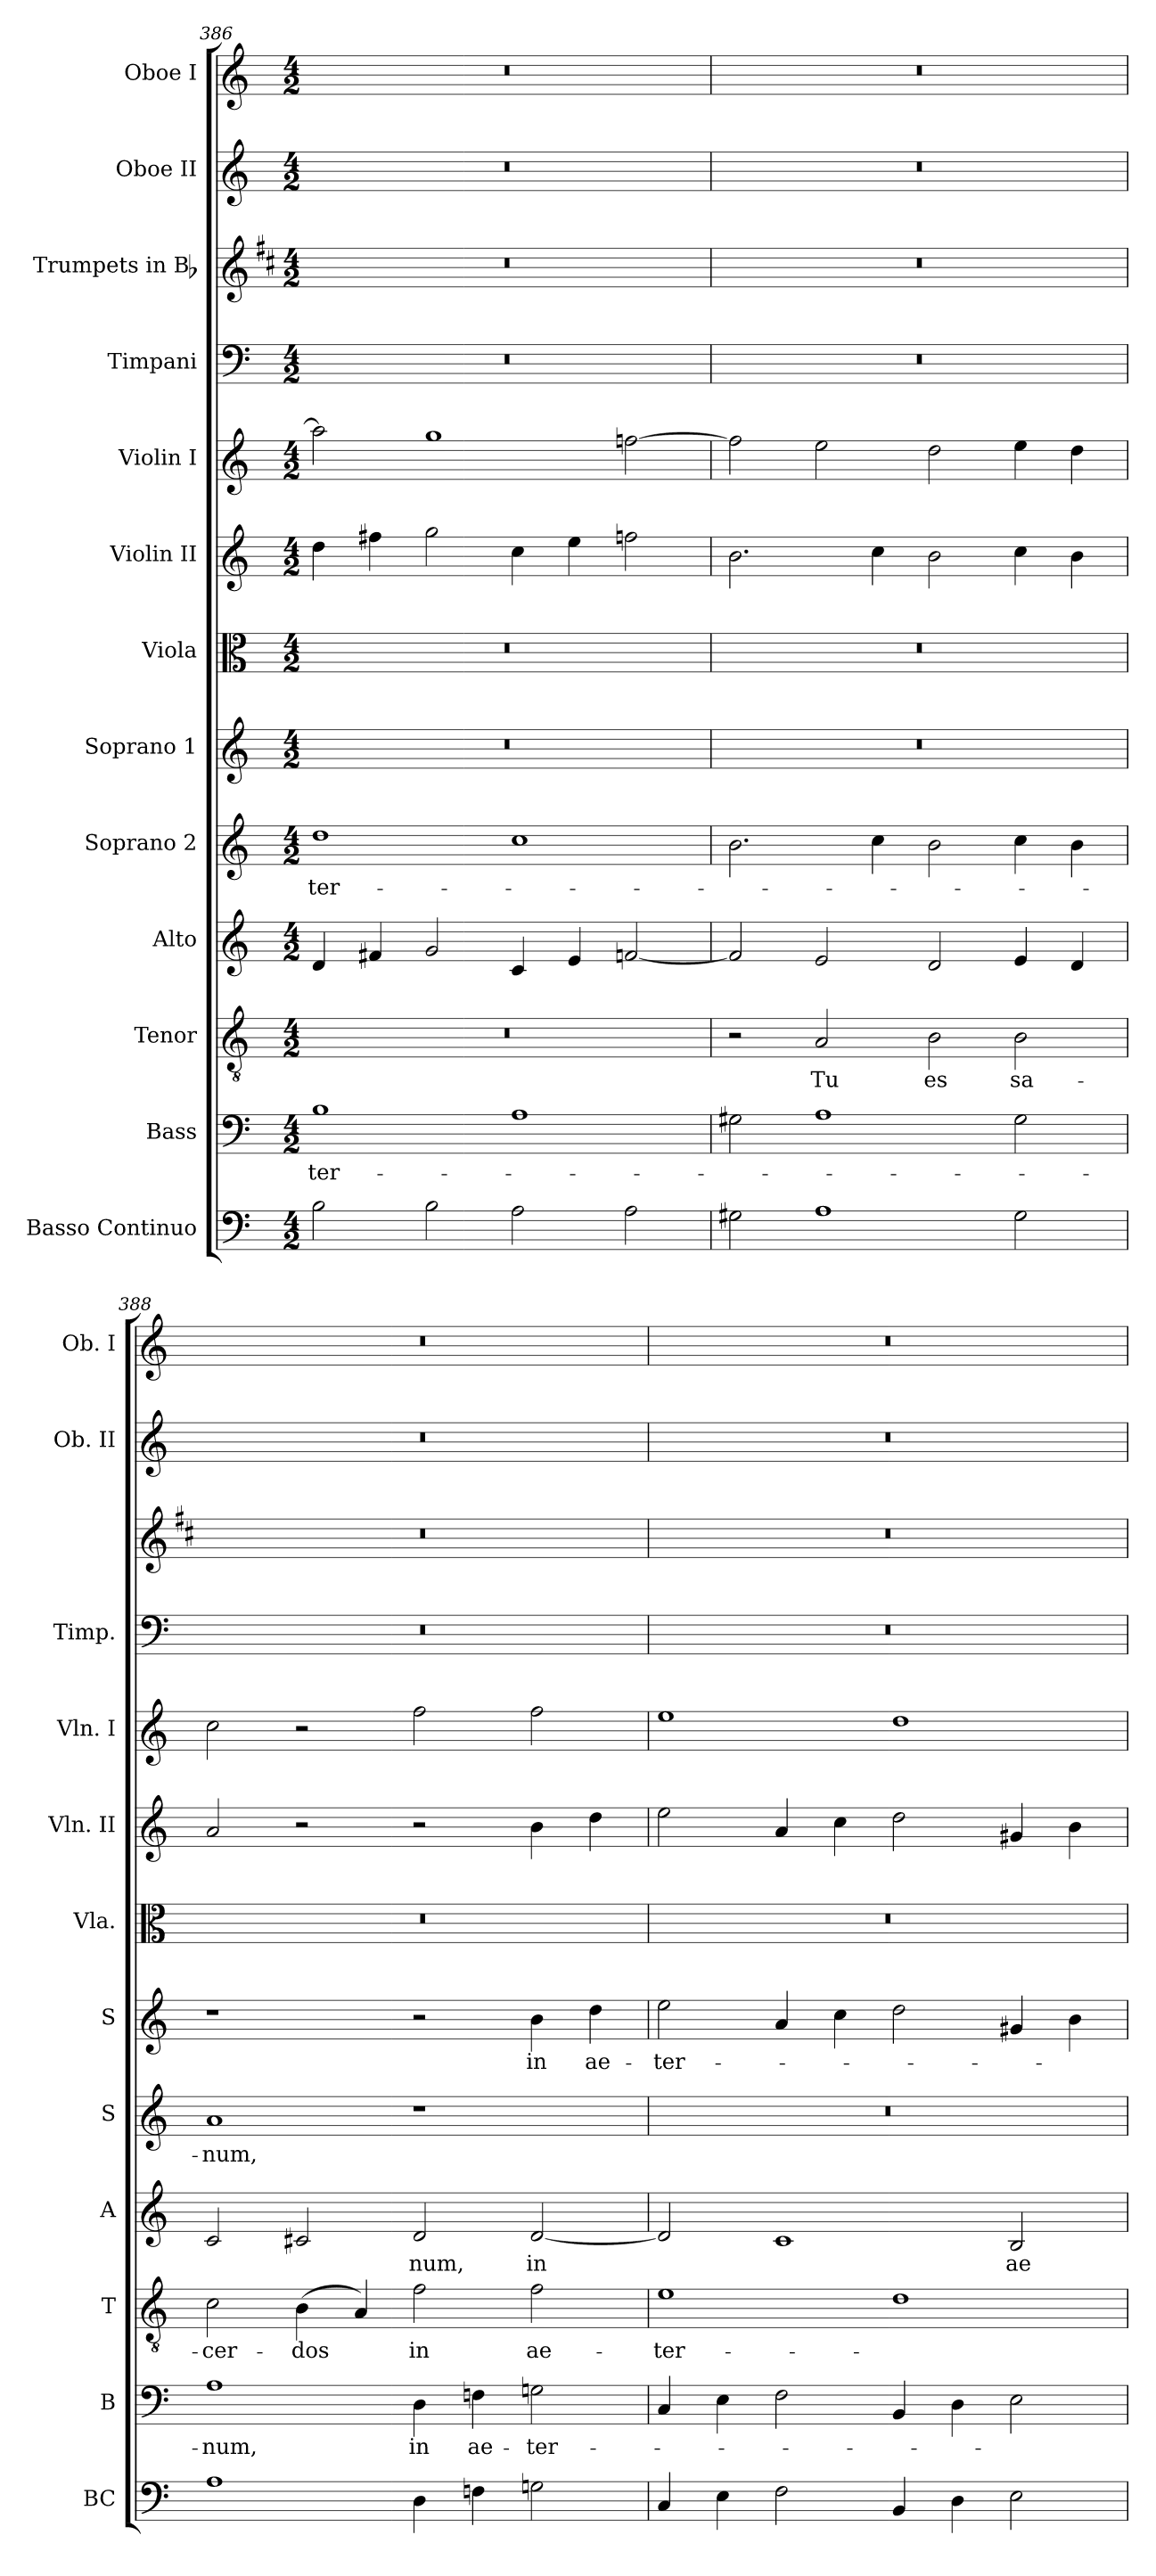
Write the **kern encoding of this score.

**kern	**kern	**text	**kern	**text	**kern	**text	**kern	**text	**kern	**text	**kern	**kern	**kern	**kern	**kern	**kern	**kern
*part13	*part12	*part12	*part11	*part11	*part10	*part10	*part9	*part9	*part8	*part8	*part7	*part6	*part5	*part4	*part3	*part2	*part1
*staff13	*staff12	*staff12	*staff11	*staff11	*staff10	*staff10	*staff9	*staff9	*staff8	*staff8	*staff7	*staff6	*staff5	*staff4	*staff3	*staff2	*staff1
*I"Basso Continuo	*I"Bass	*	*I"Tenor	*	*I"Alto	*	*I"Soprano 2	*	*I"Soprano 1	*	*I"Viola	*I"Violin II	*I"Violin I	*I"Timpani	*I"Trumpets in Bb	*I"Oboe II	*I"Oboe I
*I'BC	*I'B	*	*I'T	*	*I'A	*	*I'S	*	*I'S	*	*I'Vla.	*I'Vln. II	*I'Vln. I	*I'Timp.	*	*I'Ob. II	*I'Ob. I
*clefF4	*clefF4	*	*clefGv2	*	*clefG2	*	*clefG2	*	*clefG2	*	*clefC3	*clefG2	*clefG2	*clefF4	*clefG2	*clefG2	*clefG2
*	*	*	*	*	*	*	*	*	*	*	*	*	*	*	*ITrd1c2	*	*
*k[]	*k[]	*	*k[]	*	*k[]	*	*k[]	*	*k[]	*	*k[]	*k[]	*k[]	*k[]	*k[]	*k[]	*k[]
*C:	*C:	*	*C:	*	*C:	*	*C:	*	*C:	*	*C:	*C:	*C:	*C:	*C:	*C:	*C:
*M4/2	*M4/2	*	*M4/2	*	*M4/2	*	*M4/2	*	*M4/2	*	*M4/2	*M4/2	*M4/2	*M4/2	*M4/2	*M4/2	*M4/2
=386	=386	=386	=386	=386	=386	=386	=386	=386	=386	=386	=386	=386	=386	=386	=386	=386	=386
!	!	!LO:LY:b	!	!	!	!	!	!LO:LY:b	!	!	!	!	!	!	!	!	!
2B\	1B	-ter-	0r	.	4d/	.	1dd	-ter-	0r	.	0r	4dd\	2aa\]	0r	0r	0r	0r
.	.	.	.	.	4f#X/	.	.	.	.	.	.	4ff#X\	.	.	.	.	.
2B\	.	.	.	.	2g/	.	.	.	.	.	.	2gg\	1gg	.	.	.	.
2A\	1A	.	.	.	4c/	.	1cc	.	.	.	.	4cc\	.	.	.	.	.
.	.	.	.	.	4e/	.	.	.	.	.	.	4ee\	.	.	.	.	.
2A\	.	.	.	.	[2fn/	.	.	.	.	.	.	2ffn\	[2ffn\	.	.	.	.
!!LO:PB:g=z
=387	=387	=387	=387	=387	=387	=387	=387	=387	=387	=387	=387	=387	=387	=387	=387	=387	=387
2G#X\	2G#X\	.	2r	.	2f/]	.	2.b\	.	0r	.	0r	2.b\	2ff\]	0r	0r	0r	0r
!	!	!	!	!LO:LY:b	!	!	!	!	!	!	!	!	!	!	!	!	!
1A	1A	.	2A/	Tu	2e/	.	.	.	.	.	.	.	2ee\	.	.	.	.
.	.	.	.	.	.	.	4cc\	.	.	.	.	4cc\	.	.	.	.	.
!	!	!	!	!LO:LY:b	!	!	!	!	!	!	!	!	!	!	!	!	!
.	.	.	2B\	es	2d/	.	2b\	.	.	.	.	2b\	2dd\	.	.	.	.
!	!	!	!	!LO:LY:b	!	!	!	!	!	!	!	!	!	!	!	!	!
2G#\	2G#\	.	2B\	sa-	4e/	.	4cc\	.	.	.	.	4cc\	4ee\	.	.	.	.
.	.	.	.	.	4d/	.	4b\	.	.	.	.	4b\	4dd\	.	.	.	.
=388	=388	=388	=388	=388	=388	=388	=388	=388	=388	=388	=388	=388	=388	=388	=388	=388	=388
!	!	!LO:LY:b	!	!LO:LY:b	!	!	!	!LO:LY:b	!	!	!	!	!	!	!	!	!
1A	1A	-num,	2c\	-cer-	2c/	.	1a	-num,	1r	.	0r	2a/	2cc\	0r	0r	0r	0r
!	!	!	!	!LO:LY:b	!	!	!	!	!	!	!	!	!	!	!	!	!
.	.	.	(4B\	-dos	2c#X/	.	.	.	.	.	.	2r	2r	.	.	.	.
.	.	.	4A/)	.	.	.	.	.	.	.	.	.	.	.	.	.	.
!	!	!LO:LY:b	!	!LO:LY:b	!	!LO:LY:b	!	!	!	!	!	!	!	!	!	!	!
4D\	4D\	in	2f\	in	2d/	-num,	1r	.	2r	.	.	2r	2ff\	.	.	.	.
!	!	!LO:LY:b	!	!	!	!	!	!	!	!	!	!	!	!	!	!	!
4Fn\	4Fn\	ae-	.	.	.	.	.	.	.	.	.	.	.	.	.	.	.
!	!	!LO:LY:b	!	!LO:LY:b	!	!LO:LY:b	!	!	!	!LO:LY:b	!	!	!	!	!	!	!
2Gn\	2Gn\	-ter-	2f\	ae-	[2d/	in	.	.	4b\	in	.	4b\	2ff\	.	.	.	.
!	!	!	!	!	!	!	!	!	!	!LO:LY:b	!	!	!	!	!	!	!
.	.	.	.	.	.	.	.	.	4dd\	ae-	.	4dd\	.	.	.	.	.
=389	=389	=389	=389	=389	=389	=389	=389	=389	=389	=389	=389	=389	=389	=389	=389	=389	=389
!	!	!	!	!LO:LY:b	!	!	!	!	!	!LO:LY:b	!	!	!	!	!	!	!
4C/	4C/	.	1e	-ter-	2d/]	.	0r	.	2ee\	-ter-	0r	2ee\	1ee	0r	0r	0r	0r
4E\	4E\	.	.	.	.	.	.	.	.	.	.	.	.	.	.	.	.
2F\	2F\	.	.	.	1c	.	.	.	4a/	.	.	4a/	.	.	.	.	.
.	.	.	.	.	.	.	.	.	4cc\	.	.	4cc\	.	.	.	.	.
4BB/	4BB/	.	1d	.	.	.	.	.	2dd\	.	.	2dd\	1dd	.	.	.	.
4D\	4D\	.	.	.	.	.	.	.	.	.	.	.	.	.	.	.	.
!	!	!	!	!	!	!LO:LY:b	!	!	!	!	!	!	!	!	!	!	!
2E\	2E\	.	.	.	2B/	ae-	.	.	4g#X/	.	.	4g#X/	.	.	.	.	.
.	.	.	.	.	.	.	.	.	4b\	.	.	4b\	.	.	.	.	.
=	=	=	=	=	=	=	=	=	=	=	=	=	=	=	=	=	=
*-	*-	*-	*-	*-	*-	*-	*-	*-	*-	*-	*-	*-	*-	*-	*-	*-	*-
